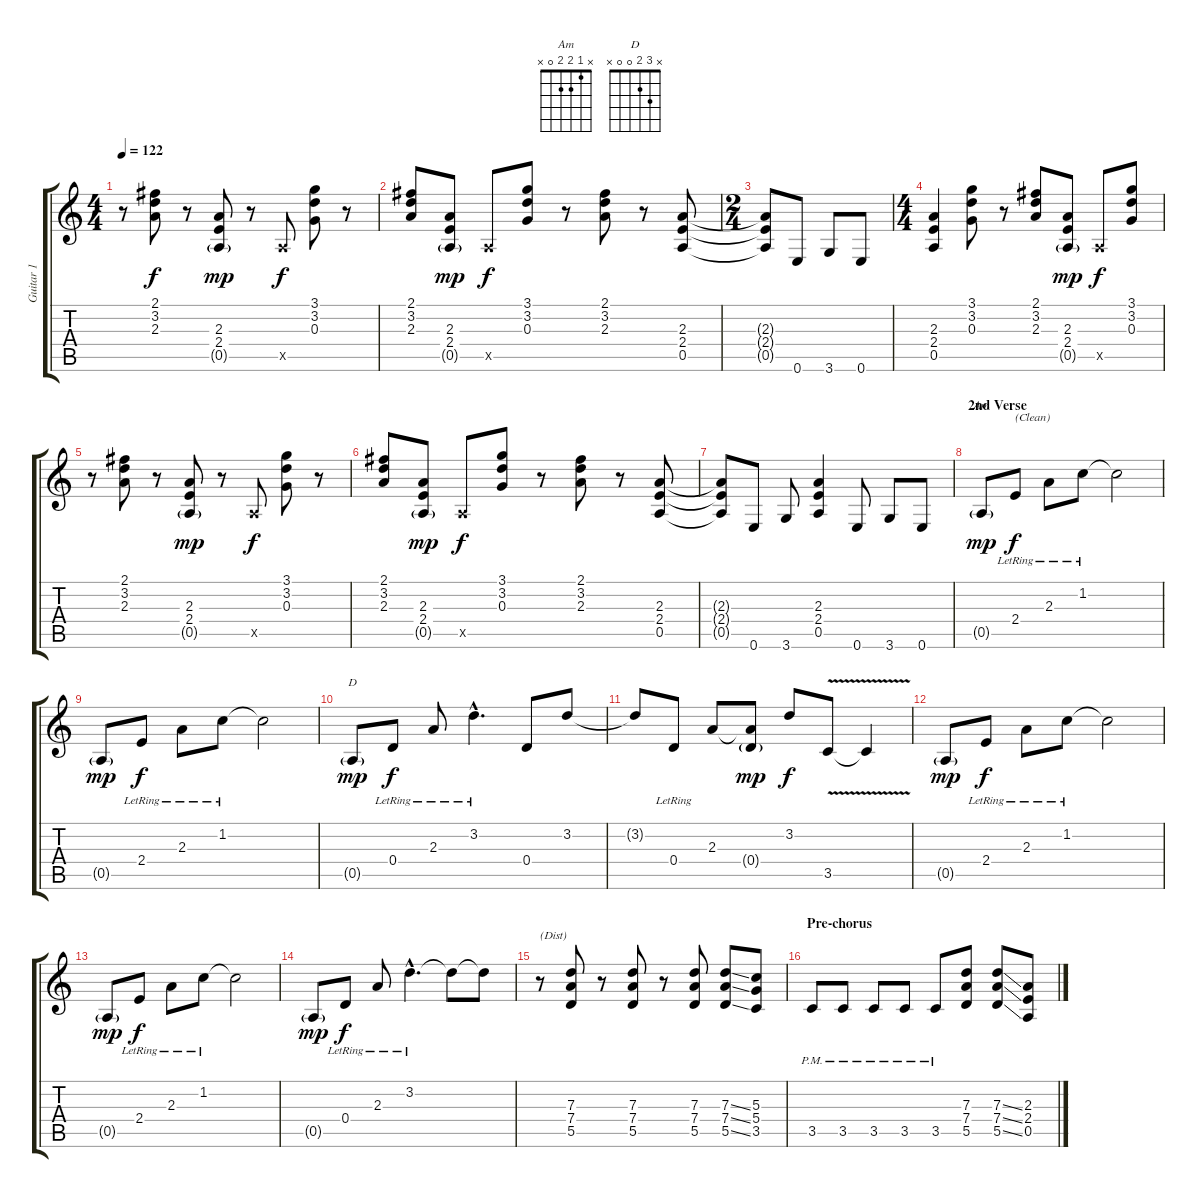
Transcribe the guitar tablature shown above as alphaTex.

\track ("Guitar 1" "Guitar 1") {instrument overdrivenguitar}
\staff {score tabs}
\tuning (E4 B3 G3 D3 A2 E2) {hide}
\chord ("Am" x 1 2 2 0 x)
\chord ("D" x 3 2 0 0 x)
\ts (4 4)
\tempo 122
\clef g2
\ks aminor
r.8{dy f} (2.1 3.2 2.3).8 r.8 (2.3 2.4 0.5{g}).8{dy mp} r.8 0.5{x}.8{dy f} (3.1 3.2 0.3).8 r.8 |
(2.1 3.2 2.3).8 (2.3 2.4 0.5{g}).8{dy mp} 0.5{x}.8{dy f} (3.1 3.2 0.3).8 r.8 (2.1 3.2 2.3).8 r.8 (2.3 2.4 0.5).8 |
\ts (2 4)
(2.3{t} 2.4{t} 0.5{t}).8 0.6.8 3.6.8 0.6.8 |
\ts (4 4)
(2.3 2.4 0.5).4 (3.1 3.2 0.3).8 r.8 (2.1 3.2 2.3).8 (2.3 2.4 0.5{g}).8{dy mp} 0.5{x}.8{dy f} (3.1 3.2 0.3).8 |
r.8 (2.1 3.2 2.3).8 r.8 (2.3 2.4 0.5{g}).8{dy mp} r.8 0.5{x}.8{dy f} (3.1 3.2 0.3).8 r.8 |
(2.1 3.2 2.3).8 (2.3 2.4 0.5{g}).8{dy mp} 0.5{x}.8{dy f} (3.1 3.2 0.3).8 r.8 (2.1 3.2 2.3).8 r.8 (2.3 2.4 0.5).8 |
(2.3{t} 2.4{t} 0.5{t}).8 0.6.8 3.6.8 (2.3 2.4 0.5).4 0.6.8 3.6.8 0.6.8 |
\section ("" "2nd Verse")
0.5{g}.8{ch "Am" dy mp instrument electricguitarmuted} 2.4{lr}.8{txt "(Clean)" dy f} 2.3{lr}.8 1.2{lr}.8 1.2{t}.2 |
0.5{g}.8{dy mp} 2.4{lr}.8{dy f} 2.3{lr}.8 1.2{lr}.8 1.2{t}.2 |
0.5{g}.8{ch "D" dy mp} 0.4{lr}.8{dy f} 2.3{lr}.8 3.2{hac lr}.4{d} 0.4.8 3.2.8 |
3.2{t}.8 0.4{lr}.8 2.3.8 (2.3{t} 0.4{g}).8{dy mp} 3.2.8{dy f} 3.5{v}.8 3.5{t}.4 |
0.5{g}.8{dy mp} 2.4{lr}.8{dy f} 2.3{lr}.8 1.2{lr}.8 1.2{t}.2 |
0.5{g}.8{dy mp} 2.4{lr}.8{dy f} 2.3{lr}.8 1.2{lr}.8 1.2{t}.2 |
0.5{g}.8{dy mp} 0.4{lr}.8{dy f} 2.3{lr}.8 3.2{hac lr}.4{d} 3.2{t}.8 3.2{t}.8 |
r.8{txt "(Dist)" instrument overdrivenguitar} (7.3 7.4 5.5).8 r.8 (7.3 7.4 5.5).8 r.8 (7.3 7.4 5.5).8 (7.3{ss} 7.4{ss} 5.5{ss}).8 (5.3 5.4 3.5).8 |
\section ("" "Pre-chorus")
3.5{pm}.8 3.5{pm}.8 3.5{pm}.8 3.5{pm}.8 3.5{pm}.8 (7.3 7.4 5.5).8 (7.3{ss} 7.4{ss} 5.5{ss}).8 (2.3 2.4 0.5).8
